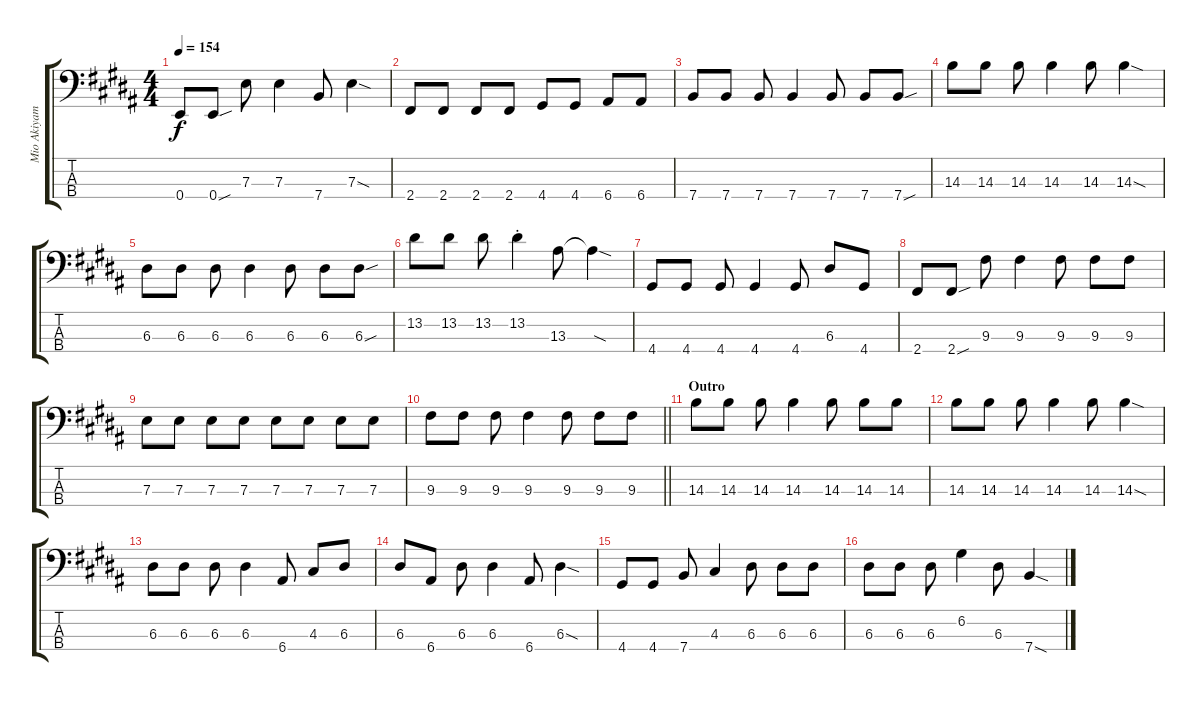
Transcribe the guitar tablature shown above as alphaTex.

\track ("Mio Akiyama" "Mio Akiyam") {instrument electricbassfinger}
\staff {score tabs}
\tuning (G2 D2 A1 E1) {hide}
\ts (4 4)
\tempo 154
\clef f4
\ks b
0.4.8{dy f} 0.4{sou}.8 7.3.8 7.3.4 7.4.8 7.3{sod}.4 |
2.4.8 2.4.8 2.4.8 2.4.8 4.4.8 4.4.8 6.4.8 6.4.8 |
7.4.8 7.4.8 7.4.8 7.4.4 7.4.8 7.4.8 7.4{sou}.8 |
14.3.8 14.3.8 14.3.8 14.3.4 14.3.8 14.3{sod}.4 |
6.3.8 6.3.8 6.3.8 6.3.4 6.3.8 6.3.8 6.3{sou}.8 |
13.2.8 13.2.8 13.2.8 13.2{st}.4 13.3.8 13.3{sod t}.4 |
4.4.8 4.4.8 4.4.8 4.4.4 4.4.8 6.3.8 4.4.8 |
2.4.8 2.4{sou}.8 9.3.8 9.3.4 9.3.8 9.3.8 9.3.8 |
7.3.8 7.3.8 7.3.8 7.3.8 7.3.8 7.3.8 7.3.8 7.3.8 |
\barLineRight lightlight
9.3.8 9.3.8 9.3.8 9.3.4 9.3.8 9.3.8 9.3.8 |
\section ("" "Outro")
14.3.8 14.3.8 14.3.8 14.3.4 14.3.8 14.3.8 14.3.8 |
14.3.8 14.3.8 14.3.8 14.3.4 14.3.8 14.3{sod}.4 |
6.3.8 6.3.8 6.3.8 6.3.4 6.4.8 4.3.8 6.3.8 |
6.3.8 6.4.8 6.3.8 6.3.4 6.4.8 6.3{sod}.4 |
4.4.8 4.4.8 7.4.8 4.3.4 6.3.8 6.3.8 6.3.8 |
6.3.8 6.3.8 6.3.8 6.2.4 6.3.8 7.4{sod}.4
